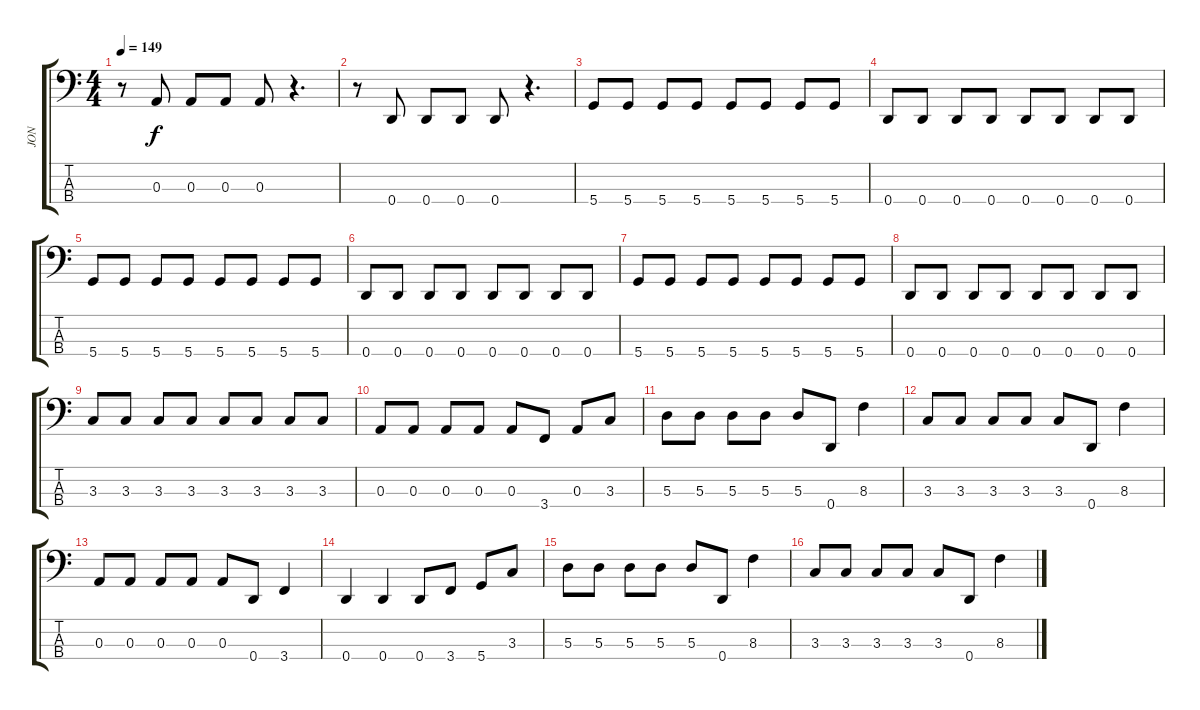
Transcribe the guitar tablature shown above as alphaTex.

\track ("JON" "JON") {instrument electricbassfinger}
\staff {score tabs}
\tuning (G2 D2 A1 D1) {hide}
\ts (4 4)
\tempo 149
\clef f4
\ks c
r.8{dy f} 0.3.8 0.3.8 0.3.8 0.3.8 r.4{d} |
r.8 0.4.8 0.4.8 0.4.8 0.4.8 r.4{d} |
5.4.8 5.4.8 5.4.8 5.4.8 5.4.8 5.4.8 5.4.8 5.4.8 |
0.4.8 0.4.8 0.4.8 0.4.8 0.4.8 0.4.8 0.4.8 0.4.8 |
5.4.8 5.4.8 5.4.8 5.4.8 5.4.8 5.4.8 5.4.8 5.4.8 |
0.4.8 0.4.8 0.4.8 0.4.8 0.4.8 0.4.8 0.4.8 0.4.8 |
5.4.8 5.4.8 5.4.8 5.4.8 5.4.8 5.4.8 5.4.8 5.4.8 |
0.4.8 0.4.8 0.4.8 0.4.8 0.4.8 0.4.8 0.4.8 0.4.8 |
3.3.8 3.3.8 3.3.8 3.3.8 3.3.8 3.3.8 3.3.8 3.3.8 |
0.3.8 0.3.8 0.3.8 0.3.8 0.3.8 3.4.8 0.3.8 3.3.8 |
5.3.8 5.3.8 5.3.8 5.3.8 5.3.8 0.4.8 8.3.4 |
3.3.8 3.3.8 3.3.8 3.3.8 3.3.8 0.4.8 8.3.4 |
0.3.8 0.3.8 0.3.8 0.3.8 0.3.8 0.4.8 3.4.4 |
0.4.4 0.4.4 0.4.8 3.4.8 5.4.8 3.3.8 |
5.3.8 5.3.8 5.3.8 5.3.8 5.3.8 0.4.8 8.3.4 |
3.3.8 3.3.8 3.3.8 3.3.8 3.3.8 0.4.8 8.3.4
